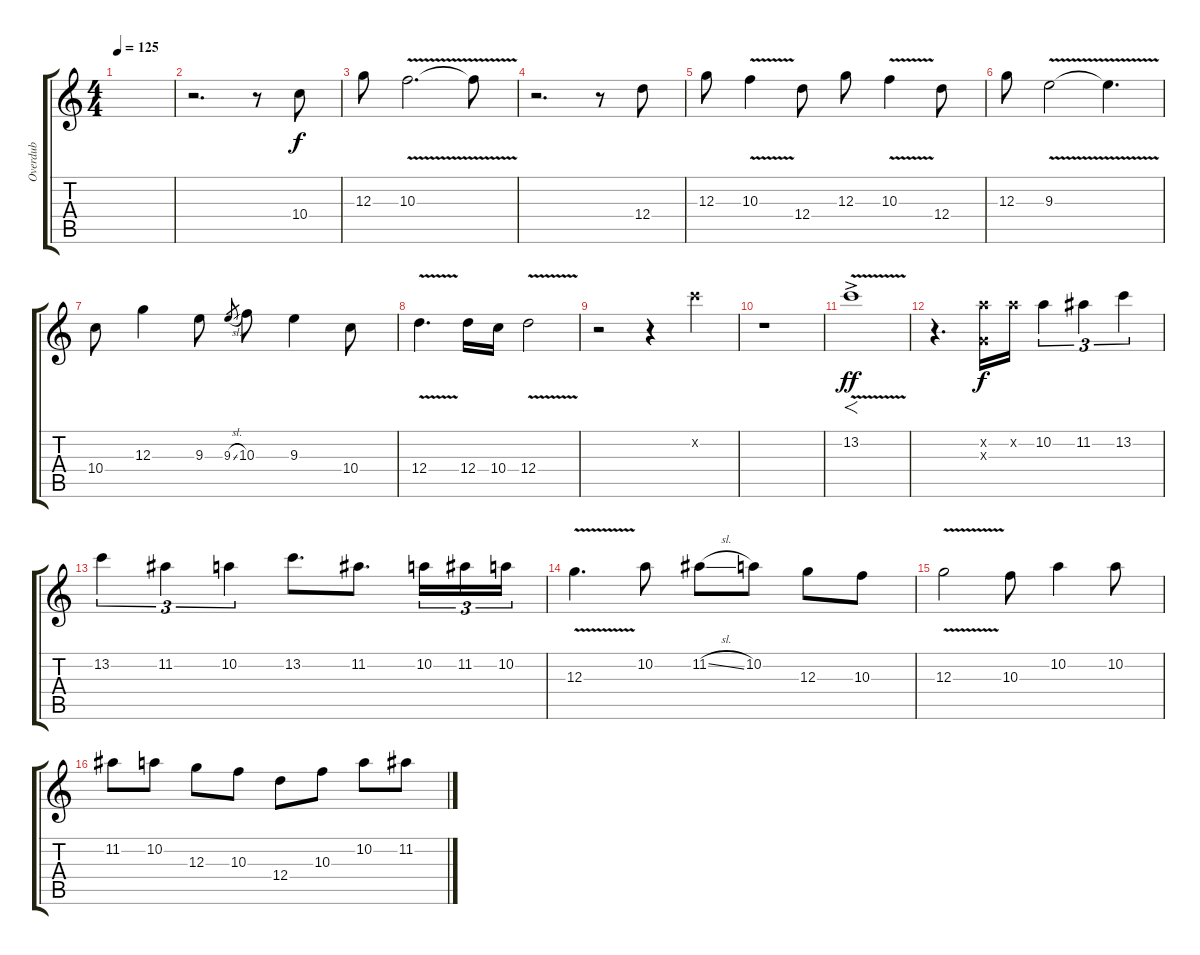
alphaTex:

\track ("Overdub" "Overdub") {instrument acousticguitarsteel}
\staff {score tabs}
\tuning (E4 B3 G3 D3 A2 E2) {hide}
\ts (4 4)
\tempo 125
\clef g2
\ks c
|
r.2{d} r.8 10.4.8 |
12.3.8 10.3{v}.2{d} 10.3{t}.8 |
r.2{d} r.8 12.4.8 |
12.3.8 10.3{v}.4 12.4.8 12.3.8 10.3{v}.4 12.4.8 |
12.3.8 9.3{v}.2 9.3{t}.4{d} |
10.4.8 12.3.4 9.3.8 9.3{sl}.8{gr} 10.3.8 9.3.4 10.4.8 |
12.4{v}.4{d} 12.4.16 10.4.16 12.4{v}.2 |
r.2 r.4 13.2{x}.4 |
r.1 |
13.2{v ac}.1{f dy ff} |
r.4{d} (10.2{x} 0.3{x}).16{dy f} 10.2{x}.16 10.2.4{tu (3 2)} 11.2.4{tu (3 2)} 13.2.4{tu (3 2)} |
13.2.4{tu (3 2)} 11.2.4{tu (3 2)} 10.2.4{tu (3 2)} 13.2.8{d} 11.2.8{d} 10.2.16{tu (3 2)} 11.2.16{tu (3 2)} 10.2.16{tu (3 2)} |
12.3{v}.4{d} 10.2.8 11.2{sl}.8 10.2.8 12.3.8 10.3.8 |
12.3{v}.2 10.3.8 10.2.4 10.2.8 |
11.2.8 10.2.8 12.3.8 10.3.8 12.4.8 10.3.8 10.2.8 11.2.8
